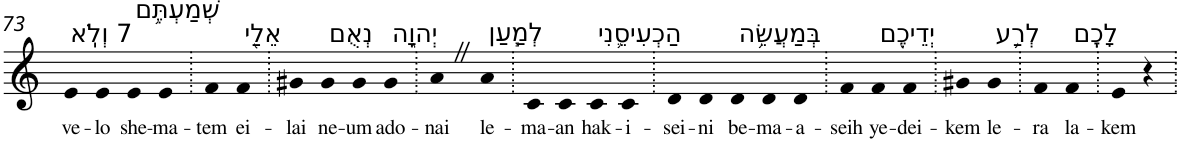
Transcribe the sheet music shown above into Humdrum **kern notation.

**kern	**text
*part1	*part1
*staff1	*staff1
*I"Piano	*
*I'Pno	*
!!LO:PB:g=z
*clefG2	*
*k[]	*
=73	=73
!LO:TX:a:t=7 וְלֹֽא	!
!	!LO:LY:b
4e	ve-
!	!LO:LY:b
4e	-lo
!LO:TX:a:t=שְׁמַעְתֶּ֥ם	!
!	!LO:LY:b
4e	she-
!	!LO:LY:b
4e	-ma-
=74.	=74.
!	!LO:LY:b
4f	-tem
!LO:TX:a:t=אֵלַ֖י	!
!	!LO:LY:b
4f	ei-
=75.	=75.
!	!LO:LY:b
4g#X	-lai
!LO:TX:a:t=נְאֻם	!
!	!LO:LY:b
4g#	ne-
!	!LO:LY:b
4g#	-um
!LO:TX:a:t=יְהוָ֑ה	!
!	!LO:LY:b
4g#	ado-
=76.	=76.
!	!LO:LY:b
4aZ	-nai
!LO:TX:a:t=לְמַ֧עַן	!
!	!LO:LY:b
4a	le-
=77.	=77.
!	!LO:LY:b
4c	-ma-
!	!LO:LY:b
4c	-an
!LO:TX:a:t=הַכְעִיסֵ֛נִי	!
!	!LO:LY:b
4c	hak-
!	!LO:LY:b
4c	-i-
=78.	=78.
!	!LO:LY:b
4d	-sei-
!	!LO:LY:b
4d	-ni
!LO:TX:a:t=בְּמַעֲשֵׂ֥ה	!
!	!LO:LY:b
4d	be-
!	!LO:LY:b
4d	-ma-
!	!LO:LY:b
4d	-a-
=79.	=79.
!	!LO:LY:b
4f	-seih
!LO:TX:a:t=יְדֵיכֶ֖ם	!
!	!LO:LY:b
4f	ye-
!	!LO:LY:b
4f	-dei-
=80.	=80.
!	!LO:LY:b
4g#X	-kem
!LO:TX:a:t=לְרַ֥ע	!
!	!LO:LY:b
4g#	le-
=81.	=81.
!	!LO:LY:b
4f	-ra
!LO:TX:a:t=לָכֶֽם	!
!	!LO:LY:b
4f	la-
=82.	=82.
!	!LO:LY:b
4e	-kem
4r	.
=.	=.
*-	*-
